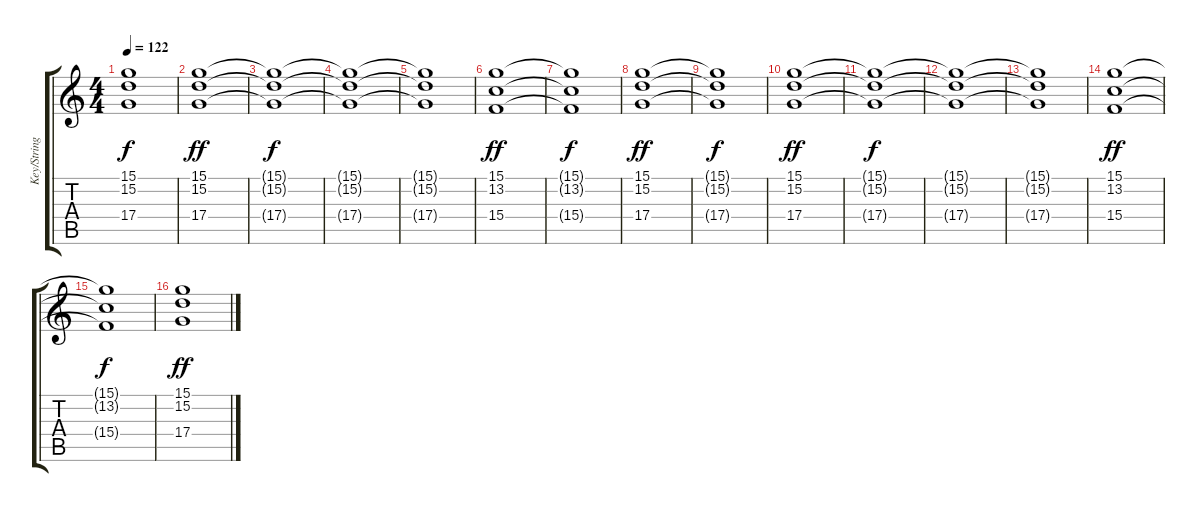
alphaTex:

\track ("Key/Strings" "Key/String") {instrument lead2sawtooth}
\staff {score tabs}
\tuning (E4 B3 G3 D3 A2 E2) {hide}
\ts (4 4)
\tempo 122
\clef g2
\ks c
(15.1{t} 15.2{t} 17.4{t}).1{dy f} |
(15.1 15.2 17.4).1{dy ff instrument stringensemble1} |
(15.1{t} 15.2{t} 17.4{t}).1{dy f} |
(15.1{t} 15.2{t} 17.4{t}).1 |
(15.1{t} 15.2{t} 17.4{t}).1 |
(15.1 13.2 15.4).1{dy ff} |
(15.1{t} 13.2{t} 15.4{t}).1{dy f} |
(15.1 15.2 17.4).1{dy ff instrument stringensemble1} |
(15.1{t} 15.2{t} 17.4{t}).1{dy f} |
(15.1 15.2 17.4).1{dy ff} |
(15.1{t} 15.2{t} 17.4{t}).1{dy f} |
(15.1{t} 15.2{t} 17.4{t}).1 |
(15.1{t} 15.2{t} 17.4{t}).1 |
(15.1 13.2 15.4).1{dy ff instrument stringensemble1} |
(15.1{t} 13.2{t} 15.4{t}).1{dy f} |
(15.1 15.2 17.4).1{dy ff}
